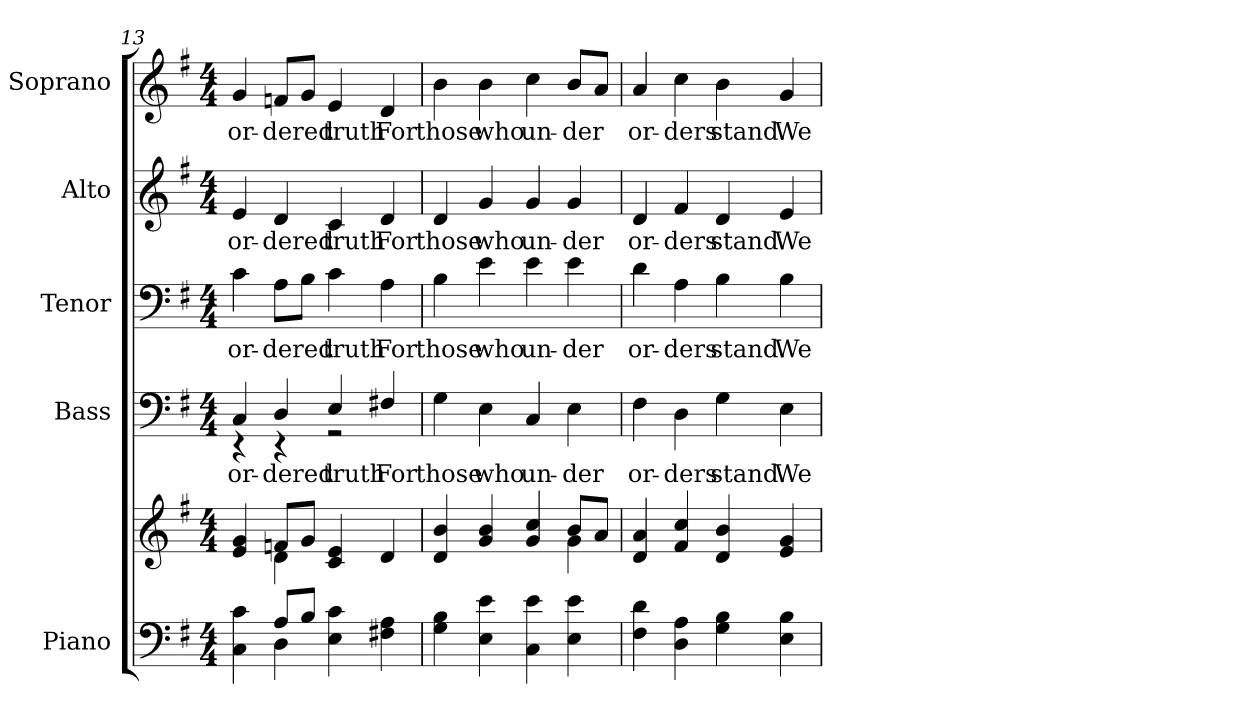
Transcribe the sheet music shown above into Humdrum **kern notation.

**kern	**kern	**kern	**text	**kern	**text	**kern	**text	**kern	**text
*part5	*part5	*part4	*part4	*part3	*part3	*part2	*part2	*part1	*part1
*staff6	*staff5	*staff4	*staff4	*staff3	*staff3	*staff2	*staff2	*staff1	*staff1
*I"Piano	*	*I"Bass	*	*I"Tenor	*	*I"Alto	*	*I"Soprano	*
*I'Pno.	*	*I'B.	*	*I'T.	*	*I'A.	*	*I'S.	*
!!LO:PB:g=z
*clefF4	*clefG2	*clefF4	*	*clefF4	*	*clefG2	*	*clefG2	*
*k[f#]	*k[f#]	*k[f#]	*	*k[f#]	*	*k[f#]	*	*k[f#]	*
*G:	*G:	*G:	*	*G:	*	*G:	*	*G:	*
*M4/4	*M4/4	*M4/4	*	*M4/4	*	*M4/4	*	*M4/4	*
=13	=13	=13	=13	=13	=13	=13	=13	=13	=13
*^	*^	*	*	*	*	*	*	*	*
!	!	!	!	!	!LO:LY:b:color=#000000	!	!	!	!	!	!
*	*	*	*	*^	*	*	*	*	*	*	*
!	!	!	!	!	!	!	!	!LO:LY:b:color=#000000	!	!	!	!
!	!	!	!	!	!	!	!	!	!	!LO:LY:b:color=#000000	!	!
!	!	!	!	!	!	!	!	!	!	!	!	!LO:LY:b:color=#000000
4Ci\ 4ci	4ryy	4ei/ 4gi	4ryy	4Ci/	4r	or-	4ci\	or-	4ei/	or-	4gi/	or-
!	!	!	!	!	!	!LO:LY:b:color=#000000	!	!	!	!	!	!
!	!	!	!	!	!	!	!	!LO:LY:b:color=#000000	!	!	!	!
!	!	!	!	!	!	!	!	!	!	!LO:LY:b:color=#000000	!	!
!	!	!	!	!	!	!	!	!	!	!	!	!LO:LY:b:color=#000000
8Ai/L	4Di\	8fni/L	4di\	4Di/	4r	-dered	8Ai\L	-dered	4di/	-dered	8fni/L	-dered
8Bi/J	.	8gi/J	.	.	.	.	8Bi\J	.	.	.	8gi/J	.
!	!	!	!	!	!	!LO:LY:b:color=#000000	!	!	!	!	!	!
!	!	!	!	!	!	!	!	!LO:LY:b:color=#000000	!	!	!	!
!	!	!	!	!	!	!	!	!	!	!LO:LY:b:color=#000000	!	!
!	!	!	!	!	!	!	!	!	!	!	!	!LO:LY:b:color=#000000
4Ei\ 4ci	2ryy	4ci/ 4ei	2ryy	4Ei/	2r	truth	4ci\	truth	4ci/	truth	4ei/	truth
!	!	!	!	!	!	!LO:LY:b:color=#000000	!	!	!	!	!	!
!	!	!	!	!	!	!	!	!LO:LY:b:color=#000000	!	!	!	!
!	!	!	!	!	!	!	!	!	!	!LO:LY:b:color=#000000	!	!
!	!	!	!	!	!	!	!	!	!	!	!	!LO:LY:b:color=#000000
4F#Xi\ 4Ai	.	4di/	.	4F#Xi/	.	For	4Ai\	For	4di/	For	4di/	For
*v	*v	*	*	*v	*v	*	*	*	*	*	*	*
=14	=14	=14	=14	=14	=14	=14	=14	=14	=14	=14
!	!	!	!	!LO:LY:b:color=#000000	!	!	!	!	!	!
!	!	!	!	!	!	!LO:LY:b:color=#000000	!	!	!	!
!	!	!	!	!	!	!	!	!LO:LY:b:color=#000000	!	!
!	!	!	!	!	!	!	!	!	!	!LO:LY:b:color=#000000
4Gi\ 4Bi	4di/ 4bi	2ryy	4Gi\	those	4Bi\	those	4di/	those	4bi\	those
!	!	!	!	!LO:LY:b:color=#000000	!	!	!	!	!	!
!	!	!	!	!	!	!LO:LY:b:color=#000000	!	!	!	!
!	!	!	!	!	!	!	!	!LO:LY:b:color=#000000	!	!
!	!	!	!	!	!	!	!	!	!	!LO:LY:b:color=#000000
4Ei\ 4ei	4gi/ 4bi	.	4Ei\	who	4ei\	who	4gi/	who	4bi\	who
!	!	!	!	!LO:LY:b:color=#000000	!	!	!	!	!	!
!	!	!	!	!	!	!LO:LY:b:color=#000000	!	!	!	!
!	!	!	!	!	!	!	!	!LO:LY:b:color=#000000	!	!
!	!	!	!	!	!	!	!	!	!	!LO:LY:b:color=#000000
4Ci\ 4ei	4gi/ 4cci	4ryy	4Ci/	un-	4ei\	un-	4gi/	un-	4cci\	un-
!	!	!	!	!LO:LY:b:color=#000000	!	!	!	!	!	!
!	!	!	!	!	!	!LO:LY:b:color=#000000	!	!	!	!
!	!	!	!	!	!	!	!	!LO:LY:b:color=#000000	!	!
!	!	!	!	!	!	!	!	!	!	!LO:LY:b:color=#000000
4Ei\ 4ei	8bi/L	4gi\	4Ei\	-der	4ei\	-der	4gi/	-der	8bi/L	-der
.	8ai/J	.	.	.	.	.	.	.	8ai/J	.
*	*v	*v	*	*	*	*	*	*	*	*
!!LO:PB:g=z
=15	=15	=15	=15	=15	=15	=15	=15	=15	=15
!	!	!	!LO:LY:b:color=#000000	!	!	!	!	!	!
!	!	!	!	!	!LO:LY:b:color=#000000	!	!	!	!
!	!	!	!	!	!	!	!LO:LY:b:color=#000000	!	!
!	!	!	!	!	!	!	!	!	!LO:LY:b:color=#000000
4F#i\ 4di	4di/ 4ai	4F#i\	or-	4di\	or-	4di/	or-	4ai/	or-
!	!	!	!LO:LY:b:color=#000000	!	!	!	!	!	!
!	!	!	!	!	!LO:LY:b:color=#000000	!	!	!	!
!	!	!	!	!	!	!	!LO:LY:b:color=#000000	!	!
!	!	!	!	!	!	!	!	!	!LO:LY:b:color=#000000
4Di\ 4Ai	4f#i/ 4cci	4Di\	-ders	4Ai\	-ders	4f#i/	-ders	4cci\	-ders
!	!	!	!LO:LY:b:color=#000000	!	!	!	!	!	!
!	!	!	!	!	!LO:LY:b:color=#000000	!	!	!	!
!	!	!	!	!	!	!	!LO:LY:b:color=#000000	!	!
!	!	!	!	!	!	!	!	!	!LO:LY:b:color=#000000
4Gi\ 4Bi	4di/ 4bi	4Gi\	stand.	4Bi\	stand.	4di/	stand.	4bi\	stand.
!	!	!	!LO:LY:b:color=#000000	!	!	!	!	!	!
!	!	!	!	!	!LO:LY:b:color=#000000	!	!	!	!
!	!	!	!	!	!	!	!LO:LY:b:color=#000000	!	!
!	!	!	!	!	!	!	!	!	!LO:LY:b:color=#000000
4Ei\ 4Bi	4ei/ 4gi	4Ei\	We	4Bi\	We	4ei/	We	4gi/	We
=	=	=	=	=	=	=	=	=	=
*-	*-	*-	*-	*-	*-	*-	*-	*-	*-
